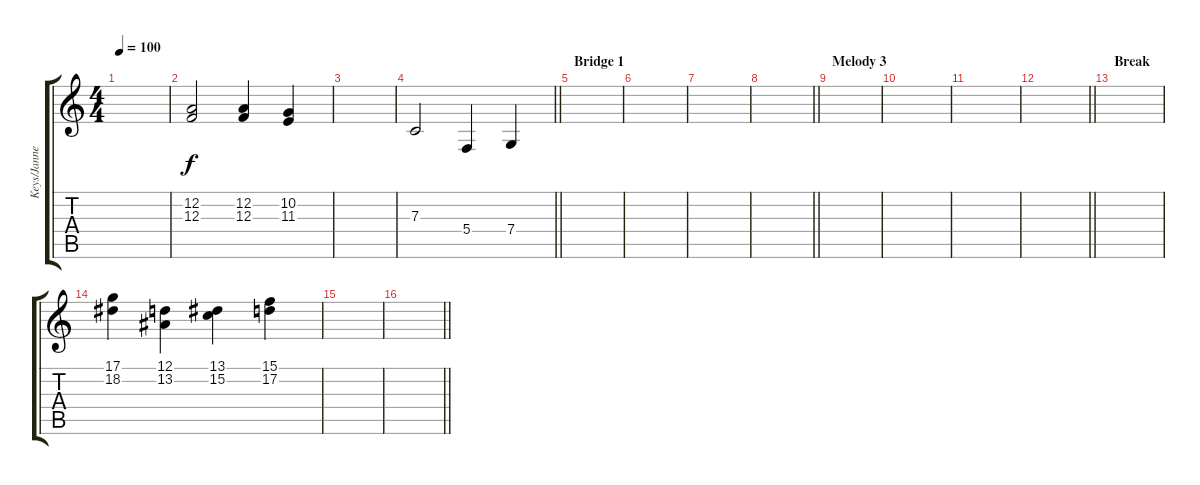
\track ("Keys/Janne" "Keys/Janne") {instrument synthstrings1}
\staff {score tabs}
\tuning (D4 A3 F3 C3 G2 C2) {hide}
\ts (4 4)
\tempo 100
\clef g2
\ks c
|
(12.2 12.3).2 (12.2 12.3).4 (10.2 11.3).4 |
|
\barLineRight lightlight
7.3.2 5.4.4 7.4.4 |
\section ("" "Bridge 1")
|
|
|
\barLineRight lightlight
|
\section ("" "Melody 3")
|
|
|
\barLineRight lightlight
|
\section ("" "Break")
|
(17.1 18.2).4 (12.1 13.2).4 (13.1 15.2).4 (15.1 17.2).4 |
|
\barLineRight lightlight
